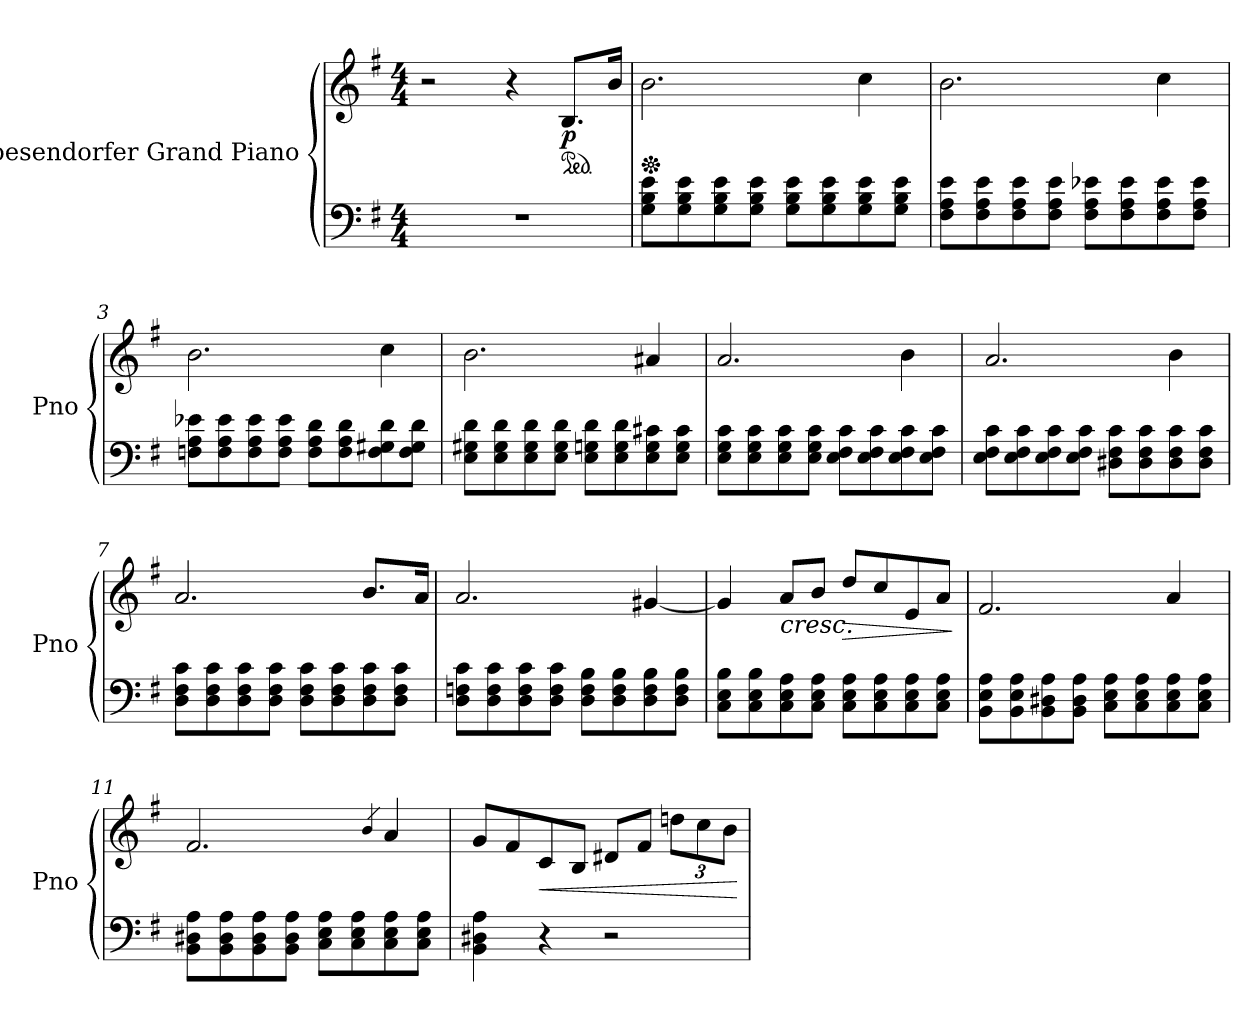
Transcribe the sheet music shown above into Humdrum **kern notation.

**kern	**kern	**dynam
*part2	*part1	*part1
*staff2	*staff1	*staff1
*I"Boesendorfer Grand Piano	*I"Boesendorfer Grand Piano	*
*I'Pno	*I'Pno	*
*clefF4	*clefG2	*
*k[f#]	*k[f#]	*
*e:	*e:	*
*M4/4	*M4/4	*
*MM54	*MM54	*
=	=	=
1r	2r	.
.	4r	.
*	*ped	*
!	!	!LO:DY:b
.	8.B/L	p
.	16b/Jk	.
=1	=1	=1
*	*Xped	*
8G\ 8B\ 8e\L	2.b\	.
8G\ 8B\ 8e\	.	.
8G\ 8B\ 8e\	.	.
8G\ 8B\ 8e\J	.	.
8G\ 8B\ 8e\L	.	.
8G\ 8B\ 8e\	.	.
8G\ 8B\ 8e\	4cc\	.
8G\ 8B\ 8e\J	.	.
=2	=2	=2
8F#\ 8A\ 8e\L	2.b\	.
8F#\ 8A\ 8e\	.	.
8F#\ 8A\ 8e\	.	.
8F#\ 8A\ 8e\J	.	.
8F#\ 8A\ 8e-X\L	.	.
8F#\ 8A\ 8e-\	.	.
8F#\ 8A\ 8e-\	4cc\	.
8F#\ 8A\ 8e-\J	.	.
!!LO:LB:g=z
=3	=3	=3
8Fn\ 8A\ 8e-X\L	2.b\	.
8F\ 8A\ 8e-\	.	.
8F\ 8A\ 8e-\	.	.
8F\ 8A\ 8e-\J	.	.
8F\ 8A\ 8d\L	.	.
8F\ 8A\ 8d\	.	.
8F\ 8G#X\ 8d\	4cc\	.
8F\ 8G#\ 8d\J	.	.
=4	=4	=4
8E\ 8G#X\ 8d\L	2.b\	.
8E\ 8G#\ 8d\	.	.
8E\ 8G#\ 8d\	.	.
8E\ 8G#\ 8d\J	.	.
8E\ 8Gn\ 8d\L	.	.
8E\ 8G\ 8d\	.	.
8E\ 8G\ 8c#X\	4a#X/	.
8E\ 8G\ 8c#\J	.	.
=5	=5	=5
8E\ 8G\ 8c\L	2.a/	.
8E\ 8G\ 8c\	.	.
8E\ 8G\ 8c\	.	.
8E\ 8G\ 8c\J	.	.
8E\ 8F#\ 8c\L	.	.
8E\ 8F#\ 8c\	.	.
8E\ 8F#\ 8c\	4b\	.
8E\ 8F#\ 8c\J	.	.
!!LO:LB:g=z
=6	=6	=6
8E\ 8F#\ 8c\L	2.a/	.
8E\ 8F#\ 8c\	.	.
8E\ 8F#\ 8c\	.	.
8E\ 8F#\ 8c\J	.	.
8D#X\ 8F#\ 8c\L	.	.
8D#\ 8F#\ 8c\	.	.
8D#\ 8F#\ 8c\	4b\	.
8D#\ 8F#\ 8c\J	.	.
=7	=7	=7
8D\ 8F#\ 8c\L	2.a/	.
8D\ 8F#\ 8c\	.	.
8D\ 8F#\ 8c\	.	.
8D\ 8F#\ 8c\J	.	.
8D\ 8F#\ 8c\L	.	.
8D\ 8F#\ 8c\	.	.
8D\ 8F#\ 8c\	8.b/L	.
8D\ 8F#\ 8c\J	.	.
.	16a/Jk	.
=8	=8	=8
8D\ 8Fn\ 8c\L	2.a/	.
8D\ 8F\ 8c\	.	.
8D\ 8F\ 8c\	.	.
8D\ 8F\ 8c\J	.	.
8D\ 8F\ 8B\L	.	.
8D\ 8F\ 8B\	.	.
8D\ 8F\ 8B\	[4g#X/	.
8D\ 8F\ 8B\J	.	.
!!LO:LB:g=z
=9	=9	=9
8C\ 8E\ 8B\L	4g#/]	.
8C\ 8E\ 8B\	.	.
!	!	!LO:HP:b
8C\ 8E\ 8A\	8a/L	<
8C\ 8E\ 8A\J	8b/J	.
!	!	!LO:HP:b
8C\ 8E\ 8A\L	8dd/L	>
8C\ 8E\ 8A\	8cc/	.
8C\ 8E\ 8A\	8e/	.
8C\ 8E\ 8A\J	8a/J	.
.	.	[ ]
=10	=10	=10
8BB\ 8E\ 8A\L	2.f#/	.
8BB\ 8E\ 8A\	.	.
8BB\ 8D#X\ 8A\	.	.
8BB\ 8D#\ 8A\J	.	.
8C\ 8E\ 8A\L	.	.
8C\ 8E\ 8A\	.	.
8C\ 8E\ 8A\	4a/	.
8C\ 8E\ 8A\J	.	.
=11	=11	=11
8BB\ 8D#X\ 8A\L	2.f#/	.
8BB\ 8D#\ 8A\	.	.
8BB\ 8D#\ 8A\	.	.
8BB\ 8D#\ 8A\J	.	.
8C\ 8E\ 8A\L	.	.
8C\ 8E\ 8A\	.	.
.	4qb/	.
8C\ 8E\ 8A\	4a/	.
8C\ 8E\ 8A\J	.	.
!!LO:LB:g=z
=12	=12	=12
4BB\ 4D#X\ 4A\	8g/L	.
.	8f#/	.
!	!	!LO:HP:b
4r	8c/	<
.	8B/J	.
2r	8d#X/L	.
.	8f#/J	.
*	*Xbrackettup	*
.	12ddn\L	.
.	12cc\	.
.	12b\J	.
.	.	[
=	=	=
*-	*-	*-
